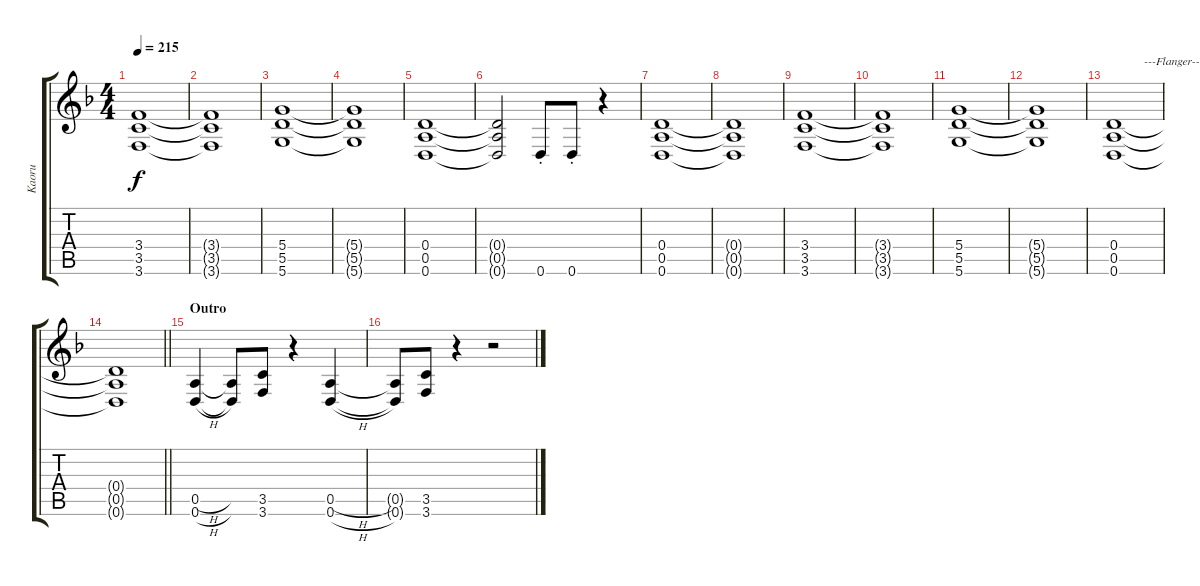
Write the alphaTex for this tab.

\track ("Kaoru" "Kaoru") {instrument overdrivenguitar}
\staff {score tabs}
\tuning (E4 B3 G3 D3 A2 D2) {hide}
\ts (4 4)
\tempo 215
\clef g2
\ks f
(3.4 3.5 3.6).1{dy f} |
(3.4{t} 3.5{t} 3.6{t}).1 |
(5.4 5.5 5.6).1 |
(5.4{t} 5.5{t} 5.6{t}).1 |
(0.4 0.5 0.6).1 |
(0.4{t} 0.5{t} 0.6{t}).2 0.6{st}.8 0.6{st}.8 r.4 |
(0.4 0.5 0.6).1 |
(0.4{t} 0.5{t} 0.6{t}).1 |
(3.4 3.5 3.6).1 |
(3.4{t} 3.5{t} 3.6{t}).1 |
(5.4 5.5 5.6).1 |
(5.4{t} 5.5{t} 5.6{t}).1 |
(0.4 0.5 0.6).1{txt "          ---Flanger--]"} |
\barLineRight lightlight
(0.4{t} 0.5{t} 0.6{t}).1 |
\section ("" "Outro")
(0.5{h} 0.6{h}).4 (0.5{t} 0.6{t}).8 (3.5 3.6).8 r.4 (0.5{h} 0.6{h}).4 |
(0.5{t} 0.6{t}).8 (3.5 3.6).8 r.4 r.2
